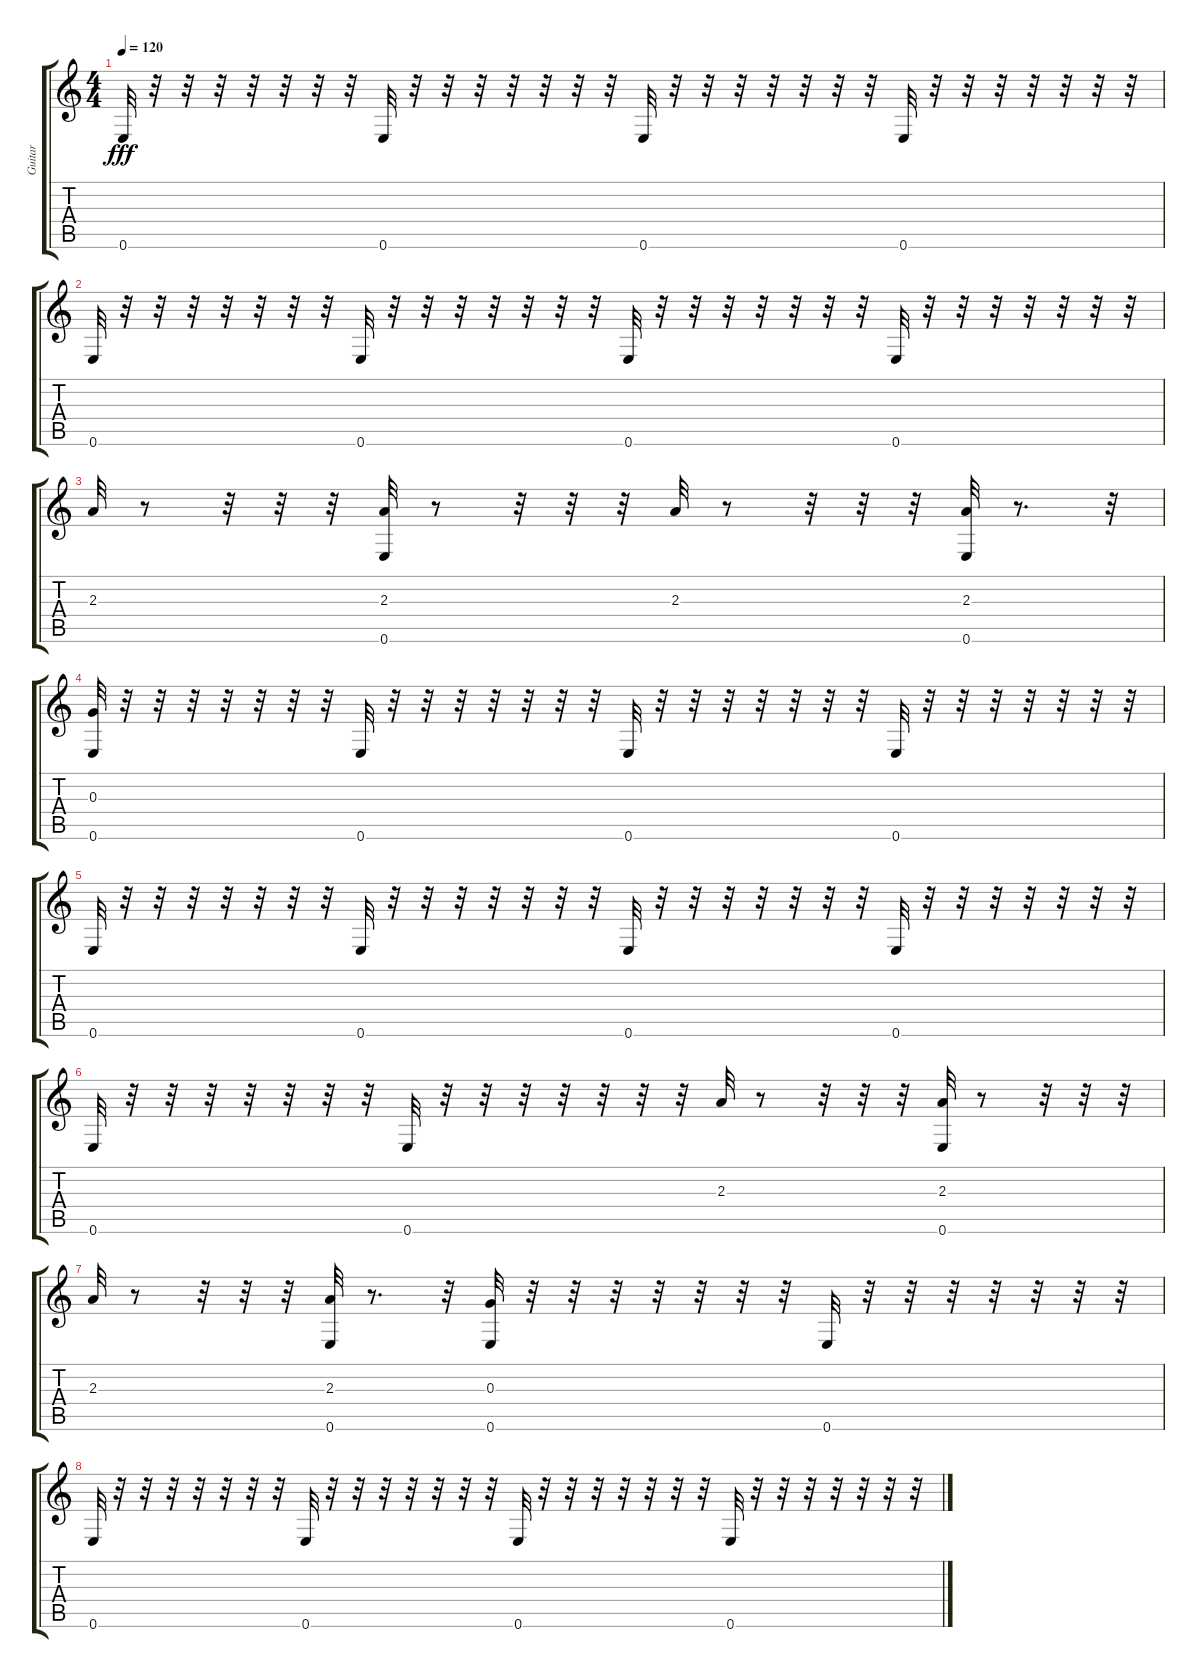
\track ("Guitar" "Guitar") {instrument acousticguitarnylon}
\staff {score tabs}
\tuning (E4 B3 G3 D3 A2 E2) {hide}
\ts (4 4)
\tempo 120
\clef g2
\ks c
0.6.32{dy fff} r.32 r.32 r.32 r.32 r.32 r.32 r.32 0.6.32 r.32 r.32 r.32 r.32 r.32 r.32 r.32 0.6.32 r.32 r.32 r.32 r.32 r.32 r.32 r.32 0.6.32 r.32 r.32 r.32 r.32 r.32 r.32 r.32 |
0.6.32 r.32 r.32 r.32 r.32 r.32 r.32 r.32 0.6.32 r.32 r.32 r.32 r.32 r.32 r.32 r.32 0.6.32 r.32 r.32 r.32 r.32 r.32 r.32 r.32 0.6.32 r.32 r.32 r.32 r.32 r.32 r.32 r.32 |
2.3.32 r.8 r.32 r.32 r.32 (2.3 0.6).32 r.8 r.32 r.32 r.32 2.3.32 r.8 r.32 r.32 r.32 (2.3 0.6).32 r.8{d} r.32 |
(0.3 0.6).32 r.32 r.32 r.32 r.32 r.32 r.32 r.32 0.6.32 r.32 r.32 r.32 r.32 r.32 r.32 r.32 0.6.32 r.32 r.32 r.32 r.32 r.32 r.32 r.32 0.6.32 r.32 r.32 r.32 r.32 r.32 r.32 r.32 |
0.6.32 r.32 r.32 r.32 r.32 r.32 r.32 r.32 0.6.32 r.32 r.32 r.32 r.32 r.32 r.32 r.32 0.6.32 r.32 r.32 r.32 r.32 r.32 r.32 r.32 0.6.32 r.32 r.32 r.32 r.32 r.32 r.32 r.32 |
0.6.32 r.32 r.32 r.32 r.32 r.32 r.32 r.32 0.6.32 r.32 r.32 r.32 r.32 r.32 r.32 r.32 2.3.32 r.8 r.32 r.32 r.32 (2.3 0.6).32 r.8 r.32 r.32 r.32 |
2.3.32 r.8 r.32 r.32 r.32 (2.3 0.6).32 r.8{d} r.32 (0.3 0.6).32 r.32 r.32 r.32 r.32 r.32 r.32 r.32 0.6.32 r.32 r.32 r.32 r.32 r.32 r.32 r.32 |
0.6.32 r.32 r.32 r.32 r.32 r.32 r.32 r.32 0.6.32 r.32 r.32 r.32 r.32 r.32 r.32 r.32 0.6.32 r.32 r.32 r.32 r.32 r.32 r.32 r.32 0.6.32 r.32 r.32 r.32 r.32 r.32 r.32 r.32
